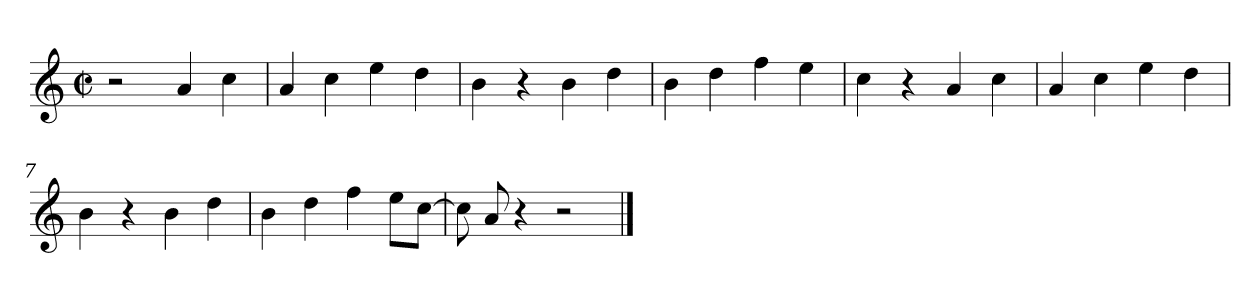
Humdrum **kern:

**kern
*part1
*staff1
*clefG2
*k[]
*C:
*M2/2
*met(c|)
=1
2r
4a/
4cc\
=2
4a/
4cc\
4ee\
4dd\
=3
4b\
4r
4b\
4dd\
=4
4b\
4dd\
4ff\
4ee\
=5
4cc\
4r
4a/
4cc\
=6
4a/
4cc\
4ee\
4dd\
!!LO:LB:g=z
=7
4b\
4r
4b\
4dd\
=8
4b\
4dd\
4ff\
8ee\L
[8cc\J
=9
8cc\]
8a/
4r
2r
==
*-
